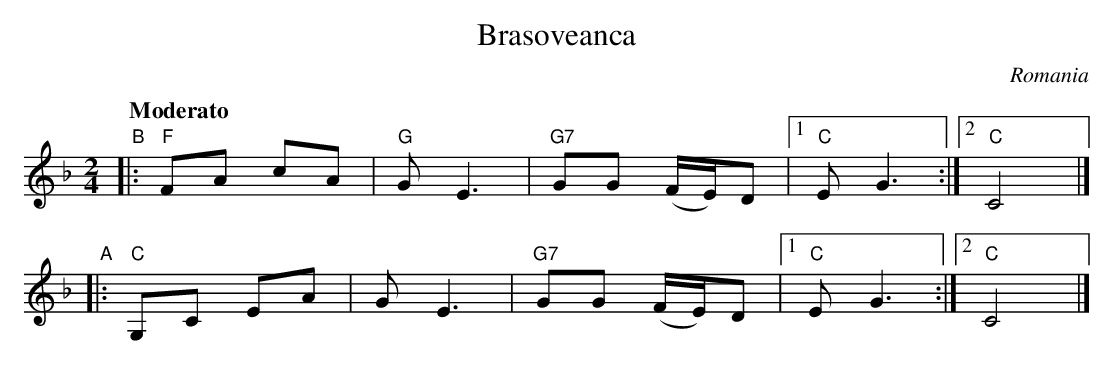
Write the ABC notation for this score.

X:1
T: Brasoveanca
O: Romania
Q: "Moderato"
M: 2/4
L: 1/8
K: F
"B"|: "F"FA  cA | "G"G E3 | "G7"GG (F/E/)D |1 "C"E G3 :|2 "C"C4 |]
"A"|: "C"G,C EA |    G E3 | "G7"GG (F/E/)D |1 "C"E G3 :|2 "C"C4 |]
